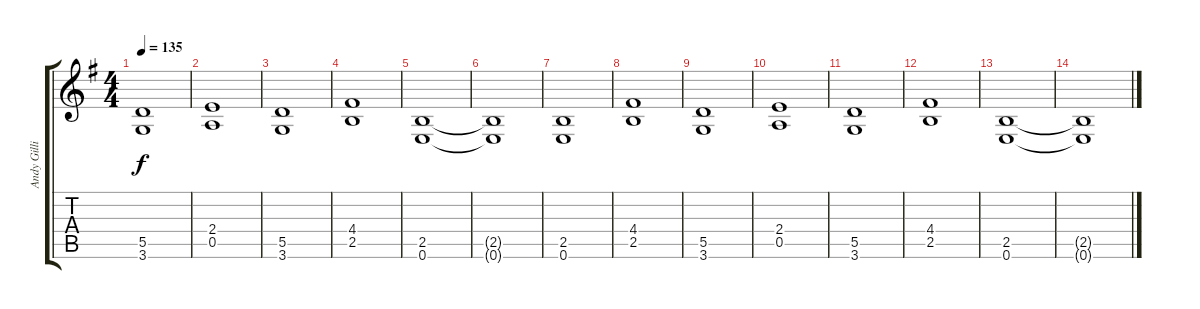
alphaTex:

\track ("Andy Gillion (guitar)" "Andy Gilli") {instrument distortionguitar}
\staff {score tabs}
\tuning (E4 B3 G3 D3 A2 E2) {hide}
\ts (4 4)
\tempo 135
\clef g2
\ks eminor
(5.5 3.6).1{dy f} |
(2.4 0.5).1 |
(5.5 3.6).1 |
(4.4 2.5).1 |
(2.5 0.6).1 |
(2.5{t} 0.6{t}).1 |
(2.5 0.6).1 |
(4.4 2.5).1 |
(5.5 3.6).1 |
(2.4 0.5).1 |
(5.5 3.6).1 |
(4.4 2.5).1 |
(2.5 0.6).1 |
(2.5{t} 0.6{t}).1
